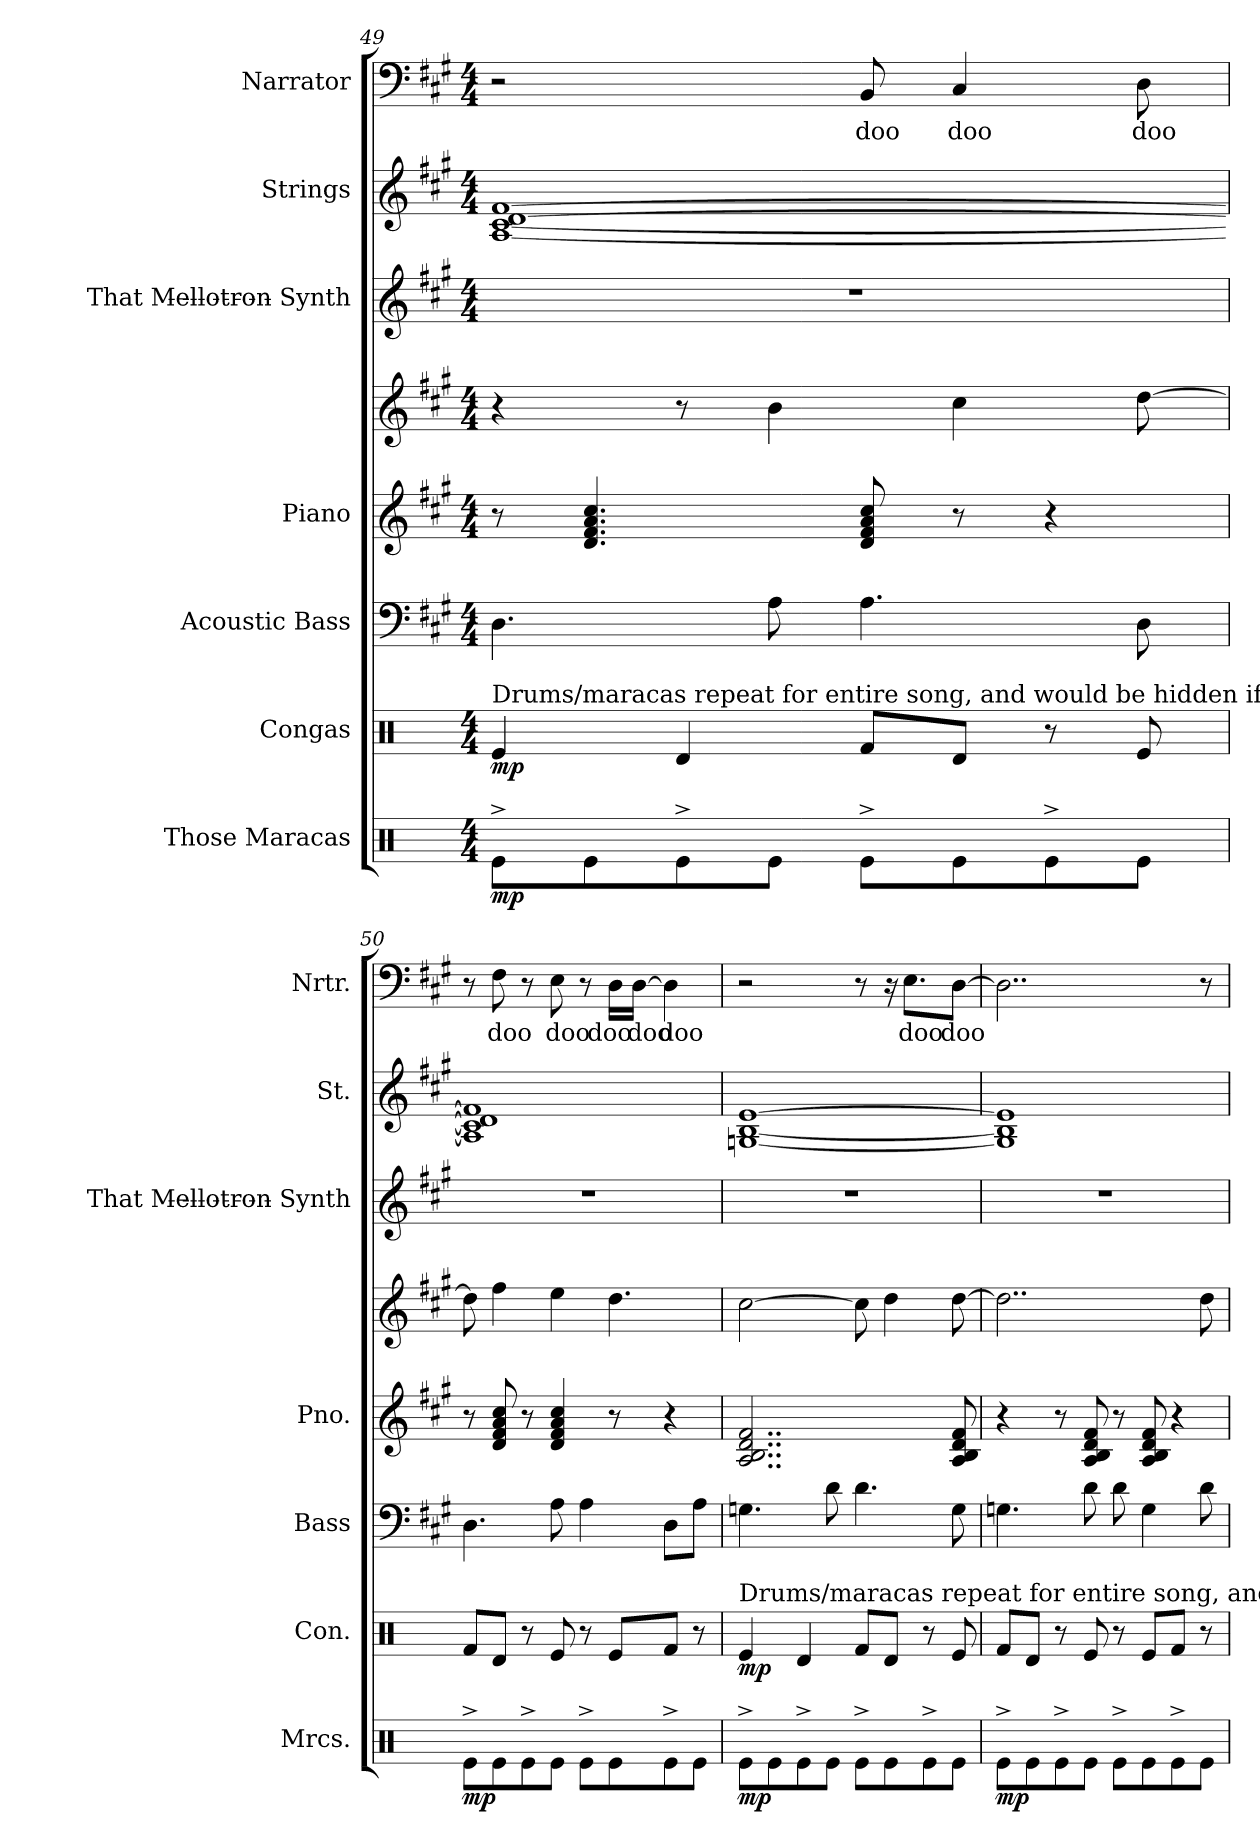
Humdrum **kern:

**kern	**dynam	**kern	**dynam	**kern	**kern	**kern	**kern	**kern	**kern	**text
*part7	*part7	*part6	*part6	*part5	*part4	*part4	*part3	*part2	*part1	*part1
*staff8	*staff8	*staff7	*staff7	*staff6	*staff5	*staff4	*staff3	*staff2	*staff1	*staff1
*I"Those Maracas	*	*I"Congas	*	*I"Acoustic Bass	*I"Piano	*	*I"That M̵e̵l̵l̵o̵t̵r̵o̵n̵ Synth	*I"Strings	*I"Narrator	*
*I'Mrcs.	*	*I'Con.	*	*I'Bass	*I'Pno.	*	*I'That M̵e̵l̵l̵o̵t̵r̵o̵n̵ Synth	*I'St.	*I'Nrtr.	*
!!LO:PB:g=z
*clefX	*	*clefX	*	*clefF4	*clefG2	*clefG2	*clefG2	*clefG2	*clefF4	*
*	*	*	*	*ITrd7c12	*	*	*	*	*	*
*k[]	*	*k[]	*	*k[f#c#g#]	*k[f#c#g#]	*k[f#c#g#]	*k[f#c#g#]	*k[f#c#g#]	*k[f#c#g#]	*
*M4/4	*	*M4/4	*	*M4/4	*M4/4	*M4/4	*M4/4	*M4/4	*M4/4	*
=49	=49	=49	=49	=49	=49	=49	=49	=49	=49	=49
!	!	!LO:TX:a:t=Drums/maracas repeat for entire song, and would be hidden if MS4 wasn't MS4.	!	!	!	!	!	!	!	!
!	!LO:DY:b	!	!LO:DY:b	!	!	!	!	!	!	!
8Re^\L	mp	4Re/	mp	4.DD\	8r	4r	1r	[1A [1c# [1d [1f#	2r	.
8Re\	.	.	.	.	4.d/ 4.f#/ 4.a/ 4.cc#/	.	.	.	.	.
8Re^\	.	4Rd/	.	.	.	8r	.	.	.	.
8Re\J	.	.	.	8AA\	.	4b\	.	.	.	.
!	!	!	!	!	!	!	!	!	!	!LO:LY:b
8Re^\L	.	8Rf/L	.	4.AA\	8d/ 8f#/ 8a/ 8cc#/	.	.	.	8BB/	doo
!	!	!	!	!	!	!	!	!	!	!LO:LY:b
8Re\	.	8Rd/J	.	.	8r	4cc#\	.	.	4C#/	doo
8Re^\	.	8r	.	.	4r	.	.	.	.	.
!	!	!	!	!	!	!	!	!	!	!LO:LY:b
8Re\J	.	8Re/	.	8DD\	.	[8dd\	.	.	8D\	doo
=50	=50	=50	=50	=50	=50	=50	=50	=50	=50	=50
!	!LO:DY:b	!	!	!	!	!	!	!	!	!
8Re^\L	mp	8Rf/L	.	4.DD\	8r	8dd\]	1r	1A] 1c#] 1d] 1f#]	8r	.
!	!	!	!	!	!	!	!	!	!	!LO:LY:b
8Re\	.	8Rd/J	.	.	8d/ 8f#/ 8a/ 8cc#/	4ff#\	.	.	8F#\	doo
8Re^\	.	8r	.	.	8r	.	.	.	8r	.
!	!	!	!	!	!	!	!	!	!	!LO:LY:b
8Re\J	.	8Re/	.	8AA\	4d/ 4f#/ 4a/ 4cc#/	4ee\	.	.	8E\	doo
8Re^\L	.	8r	.	4AA\	.	.	.	.	8r	.
!	!	!	!	!	!	!	!	!	!	!LO:LY:b
8Re\	.	8Re/L	.	.	8r	4.dd\	.	.	16D\LL	doo-
!	!	!	!	!	!	!	!	!	!	!LO:LY:b
.	.	.	.	.	.	.	.	.	[16D\JJ	-doo
!	!	!	!	!	!	!	!	!	!	!LO:LY:b
8Re^\	.	8Rf/J	.	8DD\L	4r	.	.	.	4D\]	doo
8Re\J	.	8r	.	8AA\J	.	.	.	.	.	.
=51	=51	=51	=51	=51	=51	=51	=51	=51	=51	=51
!	!	!LO:TX:a:t=Drums/maracas repeat for entire song, and would be hidden if MS4 wasn't MS4.	!	!	!	!	!	!	!	!
!	!LO:DY:b	!	!LO:DY:b	!	!	!	!	!	!	!
8Re^\L	mp	4Re/	mp	4.GGn\	2..A/ 2..B/ 2..d/ 2..f#/	[2cc#\	1r	[1Gn [1B [1e	2r	.
8Re\	.	.	.	.	.	.	.	.	.	.
8Re^\	.	4Rd/	.	.	.	.	.	.	.	.
8Re\J	.	.	.	8D\	.	.	.	.	.	.
8Re^\L	.	8Rf/L	.	4.D\	.	8cc#\]	.	.	8r	.
8Re\	.	8Rd/J	.	.	.	4dd\	.	.	16r	.
!	!	!	!	!	!	!	!	!	!	!LO:LY:b
.	.	.	.	.	.	.	.	.	8.E\L	doo
8Re^\	.	8r	.	.	.	.	.	.	.	.
!	!	!	!	!	!	!	!	!	!	!LO:LY:b
8Re\J	.	8Re/	.	8GG\	8A/ 8B/ 8d/ 8f#/	[8dd\	.	.	[8D\J	doo
=52	=52	=52	=52	=52	=52	=52	=52	=52	=52	=52
!	!LO:DY:b	!	!	!	!	!	!	!	!	!
8Re^\L	mp	8Rf/L	.	4.GGn\	4r	2..dd\]	1r	1G] 1B] 1e]	2..D\]	.
8Re\	.	8Rd/J	.	.	.	.	.	.	.	.
8Re^\	.	8r	.	.	8r	.	.	.	.	.
8Re\J	.	8Re/	.	8D\	8A/ 8B/ 8d/ 8f#/	.	.	.	.	.
8Re^\L	.	8r	.	8D\	8r	.	.	.	.	.
8Re\	.	8Re/L	.	4GG\	8A/ 8B/ 8d/ 8f#/	.	.	.	.	.
8Re^\	.	8Rf/J	.	.	4r	.	.	.	.	.
8Re\J	.	8r	.	8D\	.	8dd\	.	.	8r	.
=	=	=	=	=	=	=	=	=	=	=
*-	*-	*-	*-	*-	*-	*-	*-	*-	*-	*-
